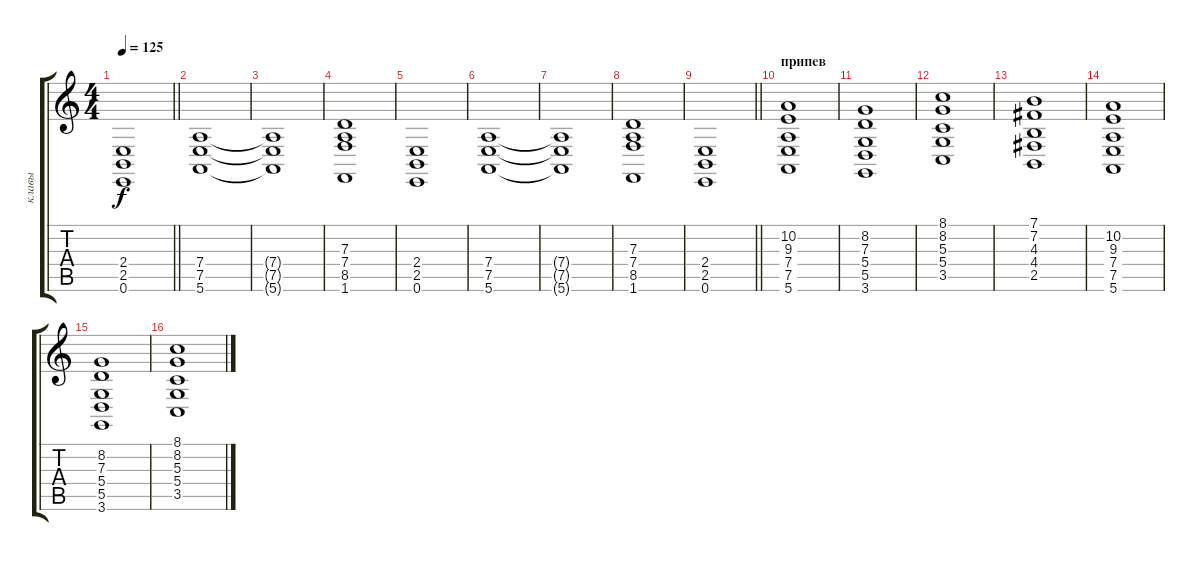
\track ("клавы" "клавы") {instrument stringensemble1}
\staff {score tabs}
\tuning (E4 B3 G3 D3 A2 E2) {hide}
\ts (4 4)
\tempo 125
\clef g2
\barLineRight lightlight
\ks c
(2.4 2.5 0.6).1{dy f} |
(7.4 7.5 5.6).1 |
(7.4{t} 7.5{t} 5.6{t}).1 |
(7.3 7.4 8.5 1.6).1 |
(2.4 2.5 0.6).1 |
(7.4 7.5 5.6).1 |
(7.4{t} 7.5{t} 5.6{t}).1 |
(7.3 7.4 8.5 1.6).1 |
\barLineRight lightlight
(2.4 2.5 0.6).1 |
\section ("" "припев")
(10.2 9.3 7.4 7.5 5.6).1 |
(8.2 7.3 5.4 5.5 3.6).1 |
(8.1 8.2 5.3 5.4 3.5).1 |
(7.1 7.2 4.3 4.4 2.5).1 |
(10.2 9.3 7.4 7.5 5.6).1 |
(8.2 7.3 5.4 5.5 3.6).1 |
(8.1 8.2 5.3 5.4 3.5).1
